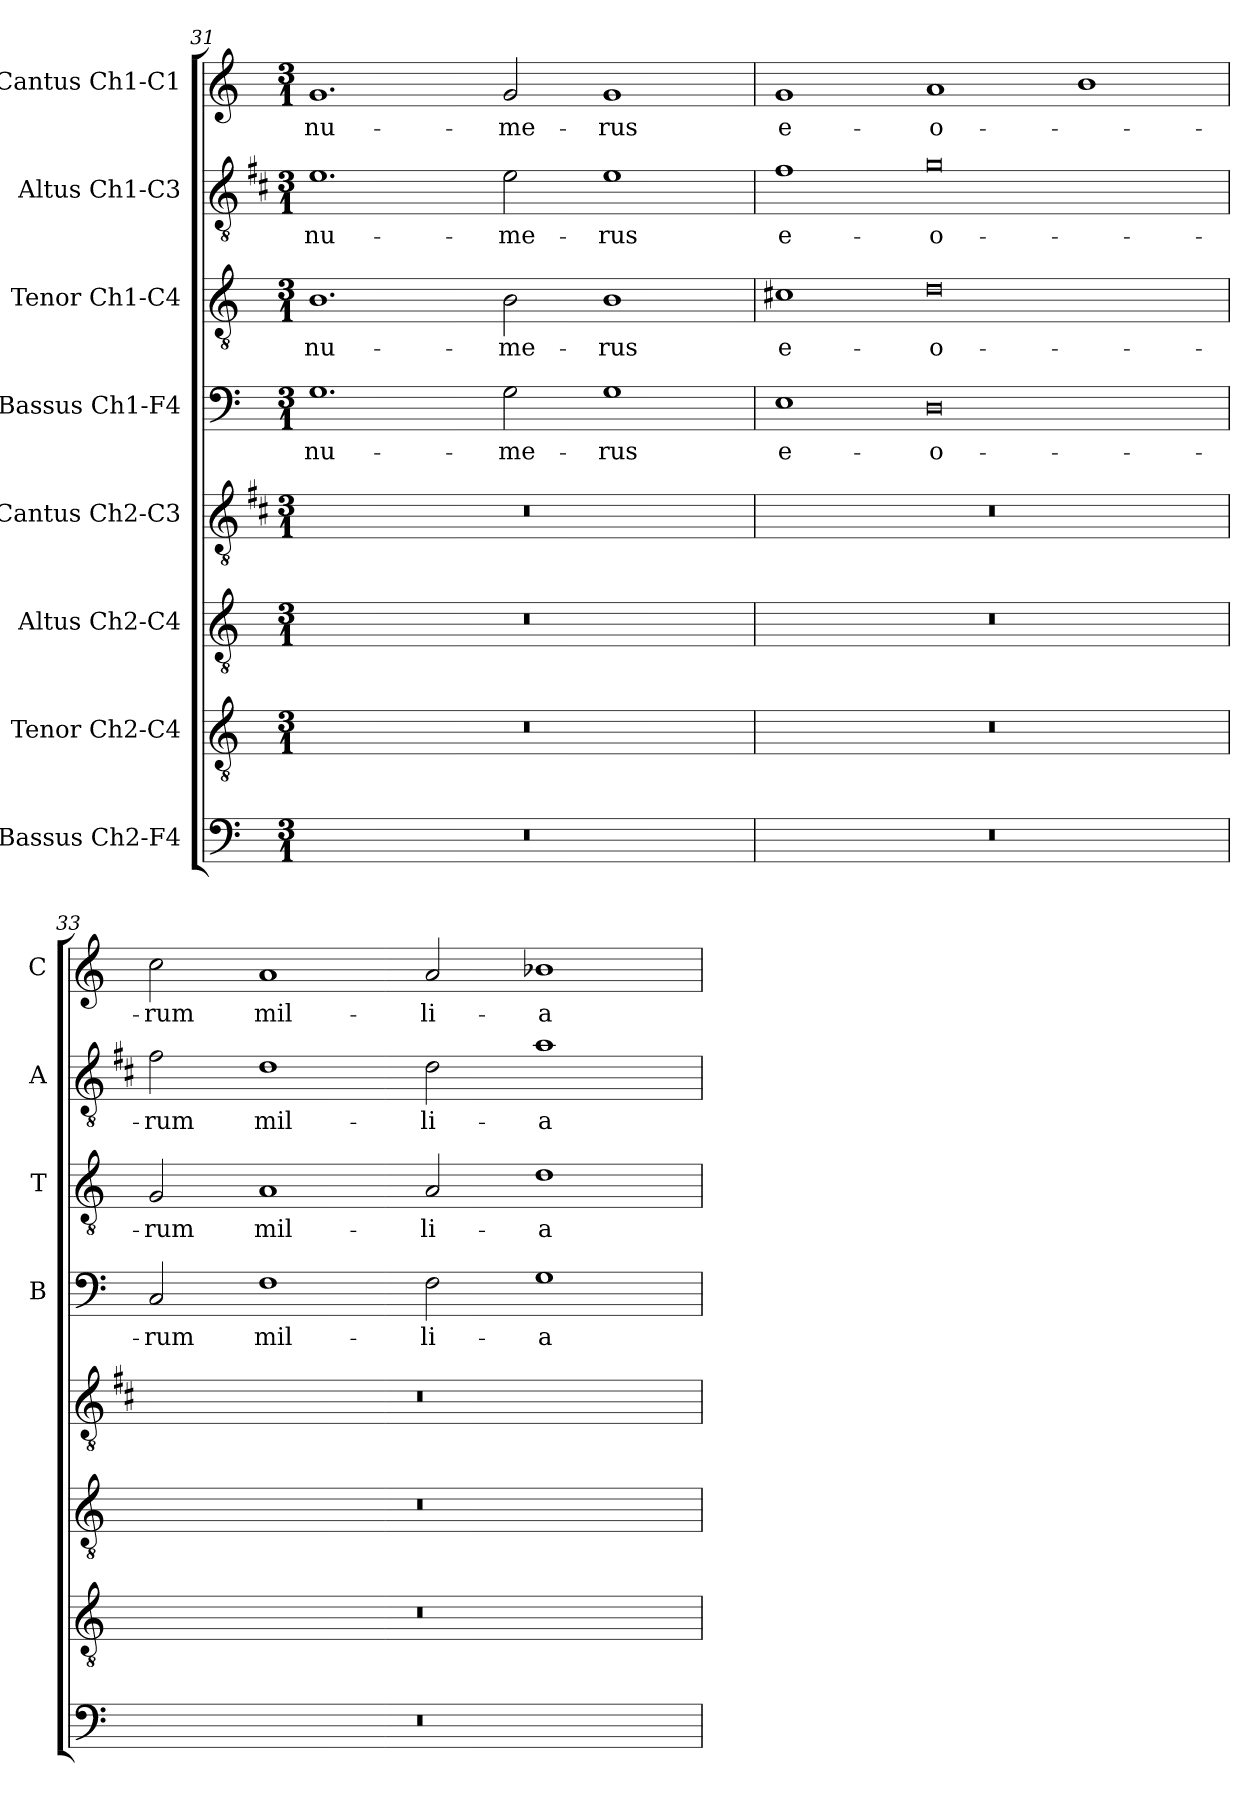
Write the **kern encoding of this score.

**kern	**kern	**kern	**kern	**kern	**text	**kern	**text	**kern	**text	**kern	**text
*part8	*part7	*part6	*part5	*part4	*part4	*part3	*part3	*part2	*part2	*part1	*part1
*staff8	*staff7	*staff6	*staff5	*staff4	*staff4	*staff3	*staff3	*staff2	*staff2	*staff1	*staff1
*I"Bassus Ch2-F4	*I"Tenor Ch2-C4	*I"Altus Ch2-C4	*I"Cantus Ch2-C3	*I"Bassus Ch1-F4	*	*I"Tenor Ch1-C4	*	*I"Altus Ch1-C3	*	*I"Cantus Ch1-C1	*
*	*	*	*	*I'B	*	*I'T	*	*I'A	*	*I'C	*
*clefF4	*clefGv2	*clefGv2	*clefGv2	*clefF4	*	*clefGv2	*	*clefGv2	*	*clefG2	*
*	*	*	*ITrd1c2	*	*	*	*	*ITrd1c2	*	*	*
*k[]	*k[]	*k[]	*k[]	*k[]	*	*k[]	*	*k[]	*	*k[]	*
*M3/1	*M3/1	*M3/1	*M3/1	*M3/1	*	*M3/1	*	*M3/1	*	*M3/1	*
=31	=31	=31	=31	=31	=31	=31	=31	=31	=31	=31	=31
!	!	!	!	!	!LO:LY:b	!	!LO:LY:b	!	!LO:LY:b	!	!LO:LY:b
0.r	0.r	0.r	0.r	1.G	nu-	1.B	nu-	1.d	nu-	1.g	nu-
!	!	!	!	!	!LO:LY:b	!	!LO:LY:b	!	!LO:LY:b	!	!LO:LY:b
.	.	.	.	2G\	-me-	2B\	-me-	2d\	-me-	2g/	-me-
!	!	!	!	!	!LO:LY:b	!	!LO:LY:b	!	!LO:LY:b	!	!LO:LY:b
.	.	.	.	1G	-rus	1B	-rus	1d	-rus	1g	-rus
!!LO:PB:g=z
=32	=32	=32	=32	=32	=32	=32	=32	=32	=32	=32	=32
!	!	!	!	!	!LO:LY:b	!	!LO:LY:b	!	!LO:LY:b	!	!LO:LY:b
0.r	0.r	0.r	0.r	1E	e-	1c#X	e-	1e	e-	1g	e-
!	!	!	!	!	!LO:LY:b	!	!LO:LY:b	!	!LO:LY:b	!	!LO:LY:b
.	.	.	.	0D	-o-	0d	-o-	0f	-o-	1a	-o-
.	.	.	.	.	.	.	.	.	.	1b	.
=33	=33	=33	=33	=33	=33	=33	=33	=33	=33	=33	=33
!	!	!	!	!	!LO:LY:b	!	!LO:LY:b	!	!LO:LY:b	!	!LO:LY:b
0.r	0.r	0.r	0.r	2C/	-rum	2G/	-rum	2e\	-rum	2cc\	-rum
!	!	!	!	!	!LO:LY:b	!	!LO:LY:b	!	!LO:LY:b	!	!LO:LY:b
.	.	.	.	1F	mil-	1A	mil-	1c	mil-	1a	mil-
!	!	!	!	!	!LO:LY:b	!	!LO:LY:b	!	!LO:LY:b	!	!LO:LY:b
.	.	.	.	2F\	-li-	2A/	-li-	2c\	-li-	2a/	-li-
!	!	!	!	!	!LO:LY:b	!	!LO:LY:b	!	!LO:LY:b	!	!LO:LY:b
.	.	.	.	1G	-a	1d	-a	1g	-a	1b-X	-a
=	=	=	=	=	=	=	=	=	=	=	=
*-	*-	*-	*-	*-	*-	*-	*-	*-	*-	*-	*-
